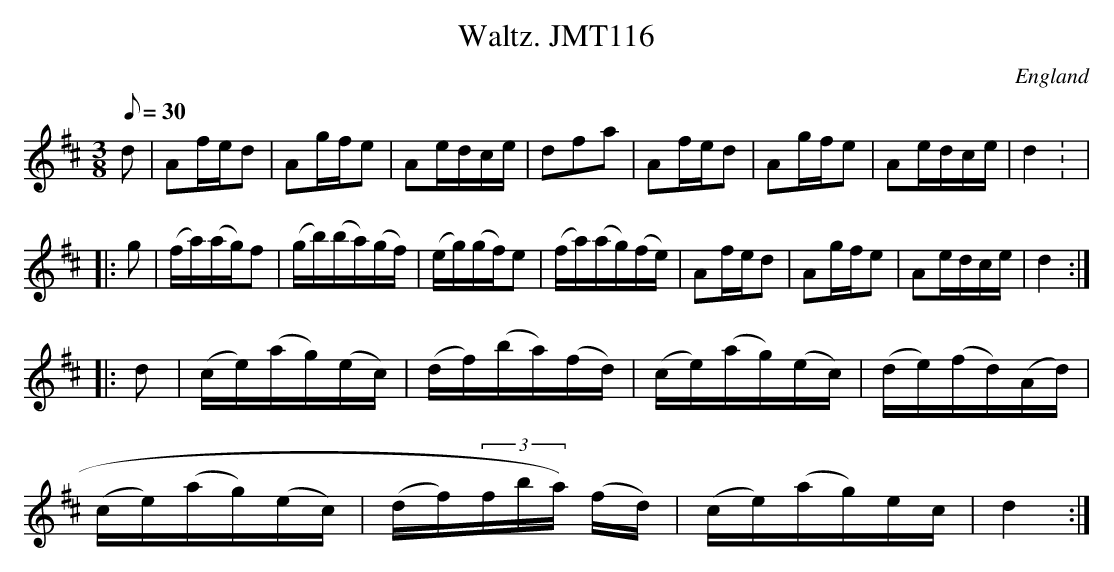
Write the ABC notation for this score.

X:1
T:Waltz. JMT116
M:3/8
L:1/8
Q:30
O:England
K:D
d| Af/e/d | Ag/f/e | Ae/d/c/e/ | dfa| Af/e/d | Ag/f/e | Ae/d/c/e/ | d2 :
|!
|:g | (f/a/)(a/g/)f | (g/b/)(b/a/)(g/f/) | (e/g/)(g/f/)e
| (f/a/)(a/g/)(f/e/) | Af/e/d | Ag/f/e | Ae/d/c/e/ | d2:|!
|: d | (c/e/)(a/g/)(e/c/) | (d/f/)(b/a/)(f/d/) | (c/e/)(a/g/)(e/c/) | (d/e/)(f/d/)(A/d/) | !
(c/e/)(a/g/)(e/c/) | (d/f/)(3f/b/a/) (f/d/) | (c/e/)(a/g/)e/c/ | d2:|
